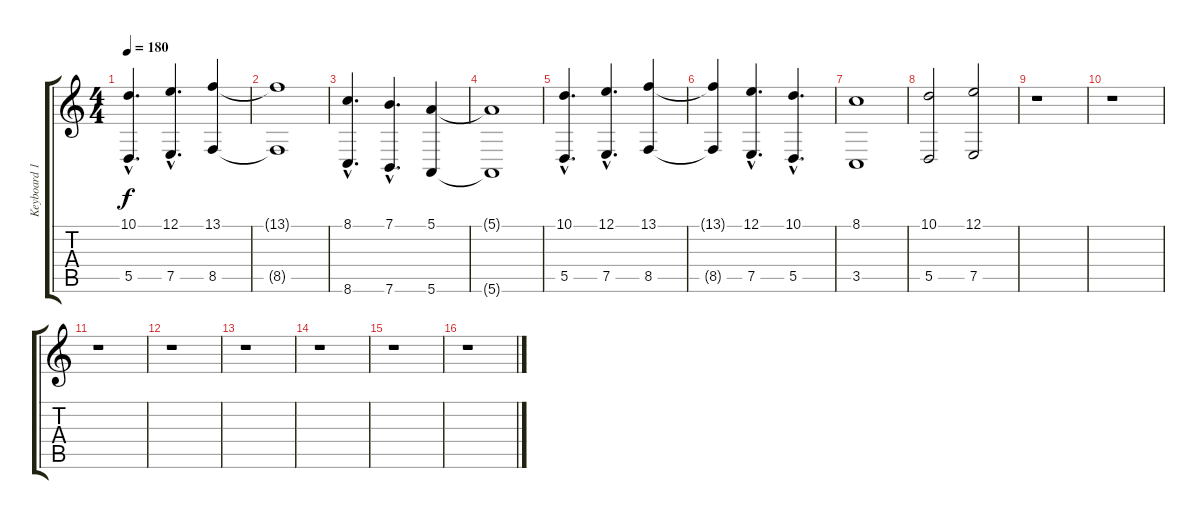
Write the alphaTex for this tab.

\track ("Keyboard 1." "Keyboard 1") {instrument stringensemble1}
\staff {score tabs}
\tuning (E4 B3 G3 D3 A2 E2) {hide}
\ts (4 4)
\tempo 180
\clef g2
\ks c
(10.1{hac} 5.5{hac}).4{d dy f volume 16} (12.1{hac} 7.5{hac}).4{d} (13.1 8.5).4 |
(13.1{t} 8.5{t}).1 |
(8.1{hac} 8.6{hac}).4{d} (7.1{hac} 7.6{hac}).4{d} (5.1 5.6).4 |
(5.1{t} 5.6{t}).1 |
(10.1{hac} 5.5{hac}).4{d} (12.1{hac} 7.5{hac}).4{d} (13.1 8.5).4 |
(13.1{t} 8.5{t}).4 (12.1{hac} 7.5{hac}).4{d} (10.1{hac} 5.5{hac}).4{d} |
(8.1 3.5).1 |
(10.1 5.5).2 (12.1 7.5).2 |
r.1 |
r.1 |
r.1 |
r.1 |
r.1 |
r.1 |
r.1 |
r.1
